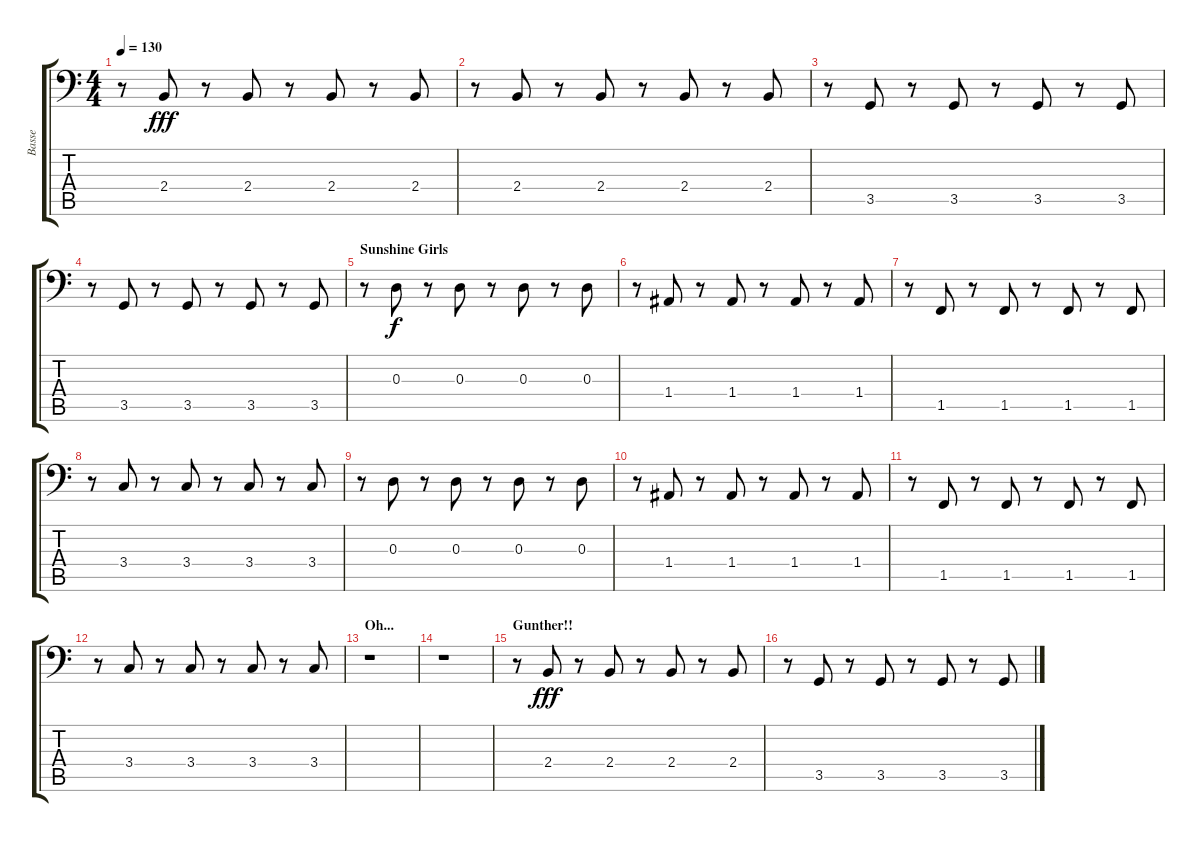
\track ("Basse" "Basse") {instrument synthbass1}
\staff {score tabs}
\tuning (C3 G2 D2 A1 E1 B0) {hide}
\ts (4 4)
\tempo 130
\clef f4
\ks c
r.8{dy fff} 2.4.8 r.8 2.4.8 r.8 2.4.8 r.8 2.4.8 |
r.8 2.4.8 r.8 2.4.8 r.8 2.4.8 r.8 2.4.8 |
r.8 3.5.8 r.8 3.5.8 r.8 3.5.8 r.8 3.5.8 |
r.8 3.5.8 r.8 3.5.8 r.8 3.5.8 r.8 3.5.8 |
\section ("" "Sunshine Girls")
r.8{volume 13} 0.3.8{dy f} r.8 0.3.8 r.8 0.3.8 r.8 0.3.8 |
r.8 1.4.8 r.8 1.4.8 r.8 1.4.8 r.8 1.4.8 |
r.8 1.5.8 r.8 1.5.8 r.8 1.5.8 r.8 1.5.8 |
r.8 3.4.8 r.8 3.4.8 r.8 3.4.8 r.8 3.4.8 |
r.8 0.3.8 r.8 0.3.8 r.8 0.3.8 r.8 0.3.8 |
r.8 1.4.8 r.8 1.4.8 r.8 1.4.8 r.8 1.4.8 |
r.8 1.5.8 r.8 1.5.8 r.8 1.5.8 r.8 1.5.8 |
r.8 3.4.8 r.8 3.4.8 r.8 3.4.8 r.8 3.4.8 |
\section ("" "Oh...")
r.1 |
r.1 |
\section ("" "Gunther!!")
r.8 2.4.8{dy fff} r.8 2.4.8 r.8 2.4.8 r.8 2.4.8 |
r.8 3.5.8 r.8 3.5.8 r.8 3.5.8 r.8 3.5.8
